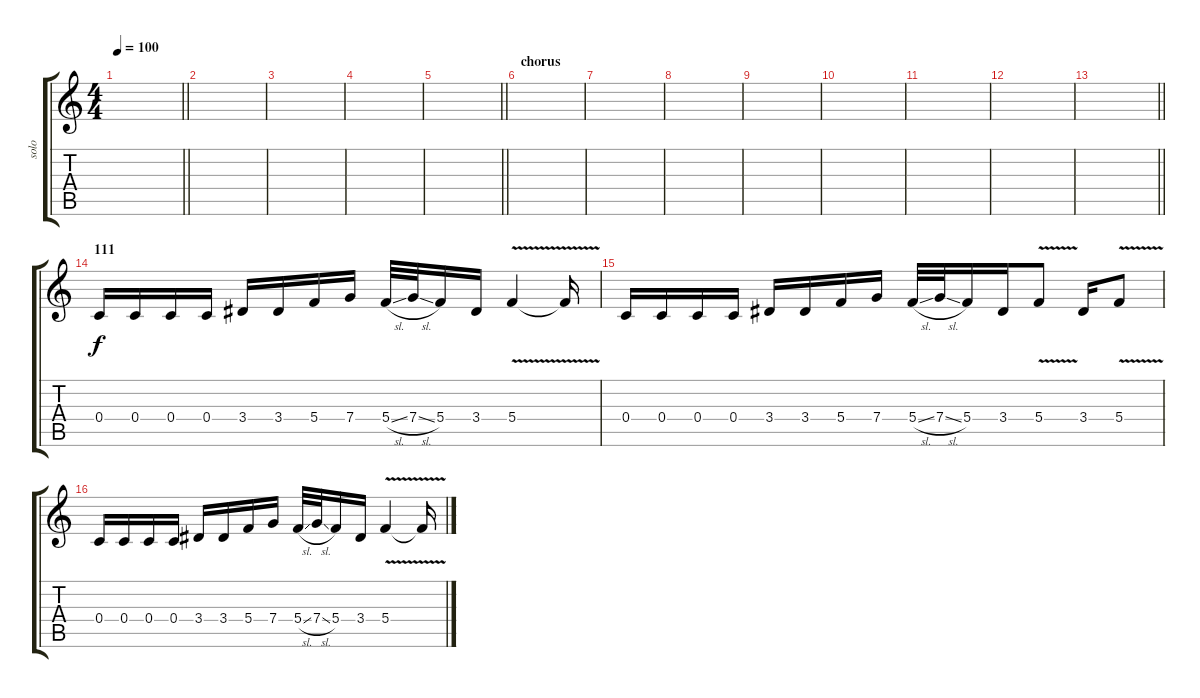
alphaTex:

\track ("solo" "solo") {instrument distortionguitar}
\staff {score tabs}
\tuning (D4 A3 F3 C3 G2 C2) {hide}
\ts (4 4)
\tempo 100
\clef g2
\barLineRight lightlight
\ks c
|
|
|
|
\barLineRight lightlight
|
\section ("" "chorus")
|
|
|
|
|
|
|
\barLineRight lightlight
|
\section ("" "111")
0.4.16 0.4.16 0.4.16 0.4.16 3.4.16 3.4.16 5.4.16 7.4.16 5.4{sl}.32 7.4{sl}.32 5.4.16 3.4.16 5.4{v}.4 5.4{t}.16 |
0.4.16 0.4.16 0.4.16 0.4.16 3.4.16 3.4.16 5.4.16 7.4.16 5.4{sl}.32 7.4{sl}.32 5.4.16 3.4.16 5.4{v}.8 3.4.16 5.4{v}.8 |
0.4.16 0.4.16 0.4.16 0.4.16 3.4.16 3.4.16 5.4.16 7.4.16 5.4{sl}.32 7.4{sl}.32 5.4.16 3.4.16 5.4{v}.4 5.4{t}.16
